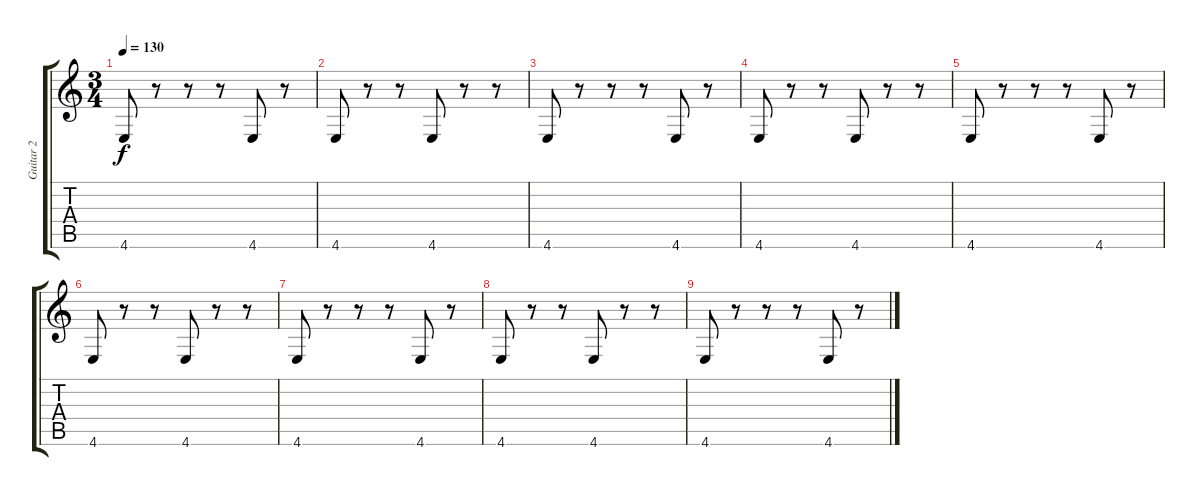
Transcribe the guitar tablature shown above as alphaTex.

\track ("Guitar 2" "Guitar 2") {instrument overdrivenguitar}
\staff {score tabs}
\tuning (D4 A3 F3 C3 G2 C2) {hide}
\ts (3 4)
\tempo 130
\clef g2
\ks c
4.6.8{dy f} r.8 r.8 r.8 4.6.8 r.8 |
4.6.8 r.8 r.8 4.6.8 r.8 r.8 |
4.6.8 r.8 r.8 r.8 4.6.8 r.8 |
4.6.8 r.8 r.8 4.6.8 r.8 r.8 |
4.6.8 r.8 r.8 r.8 4.6.8 r.8 |
4.6.8 r.8 r.8 4.6.8 r.8 r.8 |
4.6.8 r.8 r.8 r.8 4.6.8 r.8 |
4.6.8 r.8 r.8 4.6.8 r.8 r.8 |
4.6.8 r.8 r.8 r.8 4.6.8 r.8
